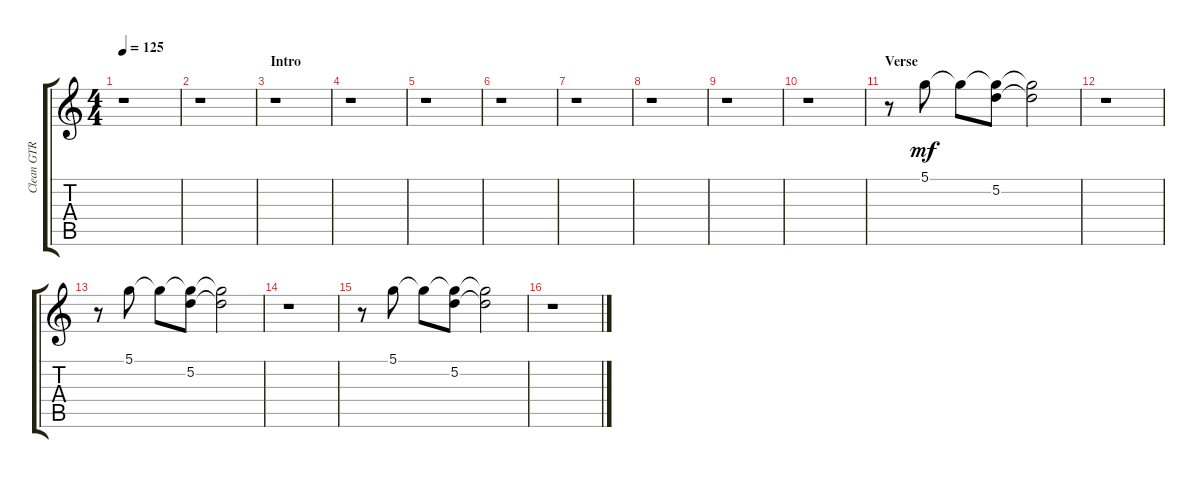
\track ("Clean GTR 1" "Clean GTR ") {instrument electricguitarclean}
\staff {score tabs}
\tuning (D4 A3 F3 C3 G2 C2) {hide}
\ts (4 4)
\tempo 125
\clef g2
\ks aminor
r.1{dy mf instrument electricguitarclean} |
r.1 |
\section ("" "Intro")
r.1 |
r.1 |
r.1 |
r.1 |
r.1 |
r.1 |
r.1 |
r.1 |
\section ("" "Verse")
r.8 5.1.8 5.1{t}.8 (5.1{t} 5.2).8 (5.1{t} 5.2{t}).2 |
r.1 |
r.8 5.1.8 5.1{t}.8 (5.1{t} 5.2).8 (5.1{t} 5.2{t}).2 |
r.1 |
r.8 5.1.8 5.1{t}.8 (5.1{t} 5.2).8 (5.1{t} 5.2{t}).2 |
r.1
